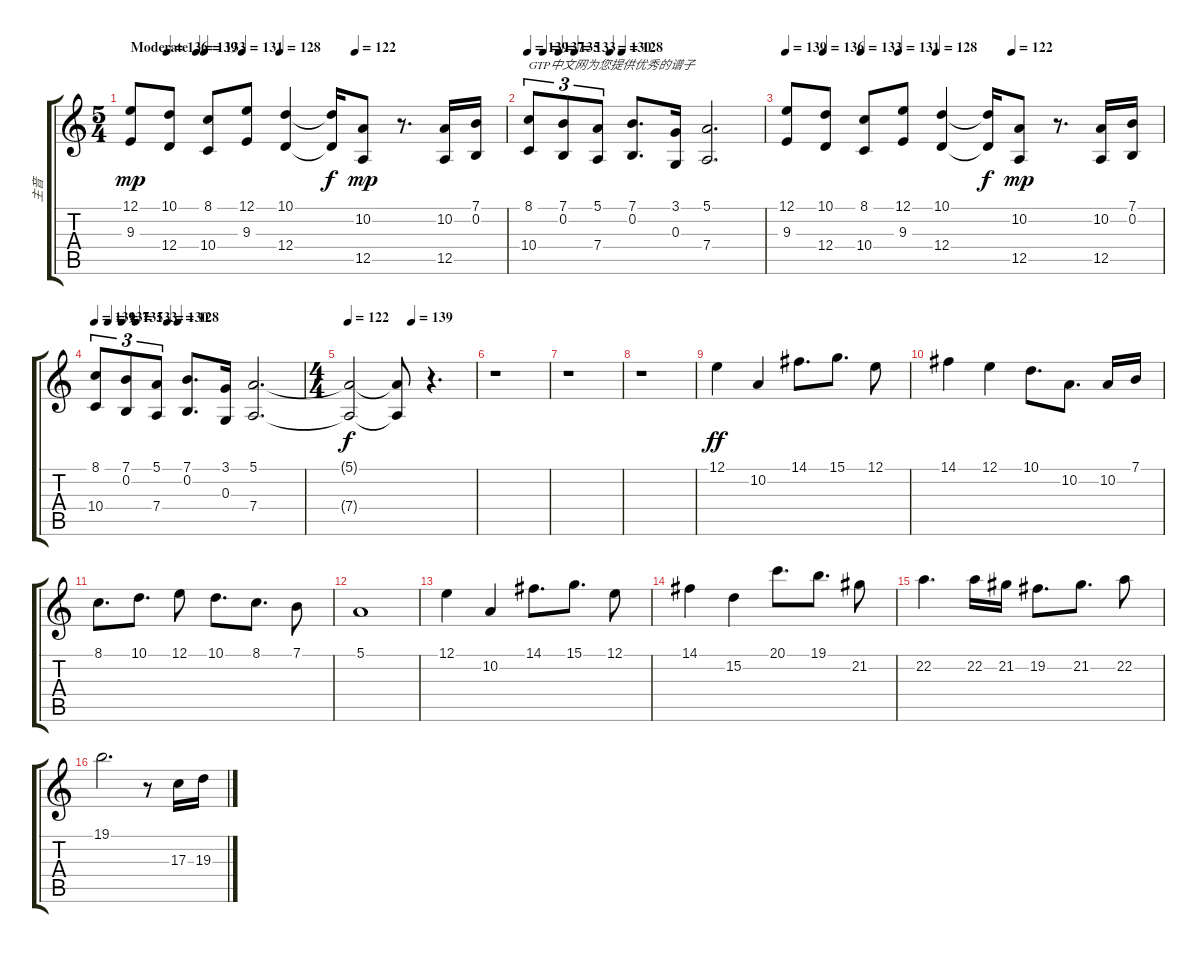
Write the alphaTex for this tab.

\track ("主音" "主音") {instrument stringensemble1}
\staff {score tabs}
\tuning (E4 B3 G3 D3 A2 E2) {hide}
\ts (5 4)
\tempo (139 "Moderate")
\tempo (136 0.1)
\tempo (133 0.2)
\tempo (131 0.3)
\tempo (128 0.4)
\tempo (122 0.6)
\tempo (139 "Moderate")
\clef g2
\ks c
(12.1 9.3).8{dy mp instrument stringensemble1} (10.1 12.4).8 (8.1 10.4).8 (12.1 9.3).8 (10.1 12.4).4 (10.1{t} 12.4{t}).16{dy f} (10.2 12.5).8{dy mp} r.8{d} (10.2 12.5).16 (7.1 0.2).16 |
\tempo 139
\tempo (137 0.06666666666666667)
\tempo (135 0.13333333333333333)
\tempo (133 0.2)
\tempo (130 0.35)
\tempo (128 0.4)
(8.1 10.4).8{tu (3 2) txt "GTP中文网为您提供优秀的谱子"} (7.1 0.2).8{tu (3 2)} (5.1 7.4).8{tu (3 2)} (7.1 0.2).8{d} (3.1 0.3).16 (5.1 7.4).2{d} |
\tempo 139
\tempo (136 0.1)
\tempo (133 0.2)
\tempo (131 0.3)
\tempo (128 0.4)
\tempo (122 0.6)
(12.1 9.3).8 (10.1 12.4).8 (8.1 10.4).8 (12.1 9.3).8 (10.1 12.4).4 (10.1{t} 12.4{t}).16{dy f} (10.2 12.5).8{dy mp} r.8{d} (10.2 12.5).16 (7.1 0.2).16 |
\tempo 139
\tempo (137 0.06666666666666667)
\tempo (135 0.13333333333333333)
\tempo (133 0.2)
\tempo (130 0.35)
\tempo (128 0.4)
(8.1 10.4).8{tu (3 2)} (7.1 0.2).8{tu (3 2)} (5.1 7.4).8{tu (3 2)} (7.1 0.2).8{d} (3.1 0.3).16 (5.1 7.4).2{d} |
\ts (4 4)
\tempo 122
\tempo (139 0.5)
(5.1{t} 7.4{t}).2{dy f} (5.1{t} 7.4{t}).8 r.4{d} |
r.1 |
r.1 |
r.1 |
12.1.4{dy ff} 10.2.4 14.1.8{d} 15.1.8{d} 12.1.8 |
14.1.4 12.1.4 10.1.8{d} 10.2.8{d} 10.2.16 7.1.16 |
8.1.8{d} 10.1.8{d} 12.1.8 10.1.8{d} 8.1.8{d} 7.1.8 |
5.1.1 |
12.1.4 10.2.4 14.1.8{d} 15.1.8{d} 12.1.8 |
14.1.4 15.2.4 20.1.8{d} 19.1.8{d} 21.2.8 |
22.2.4{d} 22.2.16 21.2.16 19.2.8{d} 21.2.8{d} 22.2.8 |
19.1.2{d} r.8 17.3.16 19.3.16
